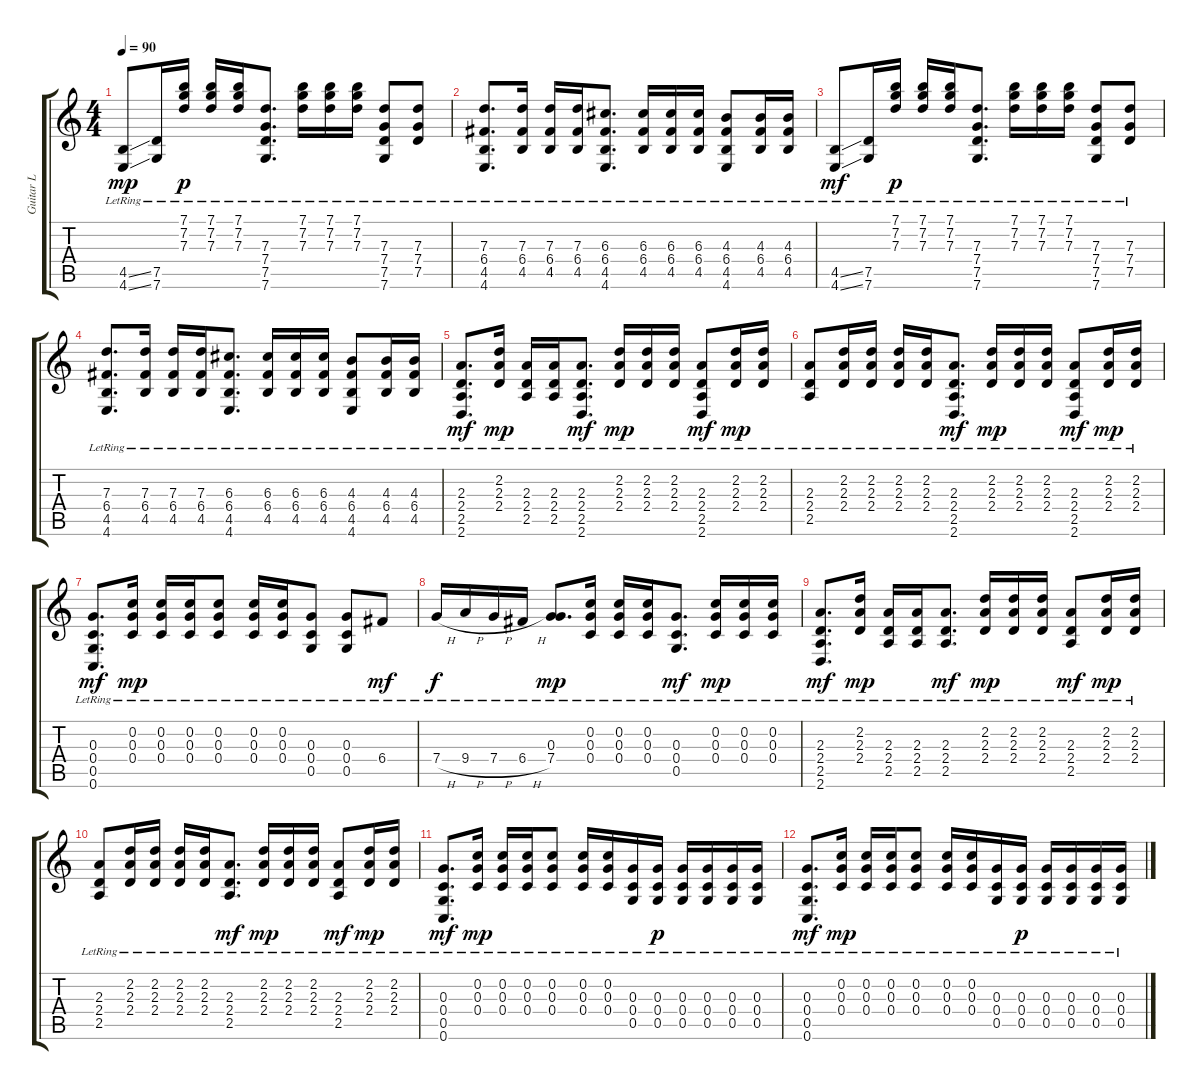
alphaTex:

\track ("Guitar L" "Guitar L") {instrument acousticguitarsteel}
\staff {score tabs}
\tuning (E4 C4 G3 C3 G2 C2) {hide}
\ts (4 4)
\tempo 90
\clef g2
\ks c
(4.5{ss} 4.6{ss lr}).8{dy mp} (7.5 7.6{lr}).16 (7.1{lr} 7.2{lr} 7.3{lr}).16{dy p} (7.1{lr} 7.2{lr} 7.3{lr}).16 (7.1{lr} 7.2{lr} 7.3{lr}).16 (7.3{lr} 7.4{lr} 7.5{lr} 7.6{lr}).8{d} (7.1{lr} 7.2{lr} 7.3{lr}).16 (7.1{lr} 7.2{lr} 7.3{lr}).16 (7.1{lr} 7.2{lr} 7.3{lr}).16 (7.3 7.4 7.5{lr} 7.6{lr}).8 (7.3{lr} 7.4 7.5).8 |
(7.3{lr} 6.4{lr} 4.5{lr} 4.6{lr}).8{d} (7.3{lr} 6.4{lr} 4.5{lr}).16 (7.3{lr} 6.4{lr} 4.5{lr}).16 (7.3{lr} 6.4{lr} 4.5{lr}).16 (6.3{lr} 6.4{lr} 4.5{lr} 4.6{lr}).8{d} (6.3{lr} 6.4{lr} 4.5{lr}).16 (6.3{lr} 6.4{lr} 4.5{lr}).16 (6.3{lr} 6.4{lr} 4.5{lr}).16 (4.3{lr} 6.4{lr} 4.5{lr} 4.6{lr}).8 (4.3{lr} 6.4{lr} 4.5{lr}).16 (4.3{lr} 6.4{lr} 4.5{lr}).16 |
(4.5{ss} 4.6{ss lr}).8{dy mf} (7.5 7.6{lr}).16 (7.1{lr} 7.2{lr} 7.3{lr}).16{dy p} (7.1{lr} 7.2{lr} 7.3{lr}).16 (7.1{lr} 7.2{lr} 7.3{lr}).16 (7.3{lr} 7.4{lr} 7.5{lr} 7.6{lr}).8{d} (7.1{lr} 7.2{lr} 7.3{lr}).16 (7.1{lr} 7.2{lr} 7.3{lr}).16 (7.1{lr} 7.2{lr} 7.3{lr}).16 (7.3 7.4 7.5{lr} 7.6{lr}).8 (7.3{lr} 7.4 7.5).8 |
(7.3{lr} 6.4{lr} 4.5{lr} 4.6{lr}).8{d} (7.3{lr} 6.4{lr} 4.5{lr}).16 (7.3{lr} 6.4{lr} 4.5{lr}).16 (7.3{lr} 6.4{lr} 4.5{lr}).16 (6.3{lr} 6.4{lr} 4.5{lr} 4.6{lr}).8{d} (6.3{lr} 6.4{lr} 4.5{lr}).16 (6.3{lr} 6.4{lr} 4.5{lr}).16 (6.3{lr} 6.4{lr} 4.5{lr}).16 (4.3{lr} 6.4{lr} 4.5{lr} 4.6{lr}).8 (4.3{lr} 6.4{lr} 4.5{lr}).16 (4.3{lr} 6.4{lr} 4.5{lr}).16 |
(2.3{lr} 2.4{lr} 2.5{lr} 2.6{lr}).8{d dy mf} (2.2{lr} 2.3{lr} 2.4{lr}).16{dy mp} (2.3{lr} 2.4{lr} 2.5{lr}).16 (2.3{lr} 2.4{lr} 2.5{lr}).16 (2.3{lr} 2.4{lr} 2.5{lr} 2.6{lr}).8{d dy mf} (2.2{lr} 2.3{lr} 2.4{lr}).16{dy mp} (2.2{lr} 2.3{lr} 2.4{lr}).16 (2.2{lr} 2.3{lr} 2.4{lr}).16 (2.3{lr} 2.4{lr} 2.5{lr} 2.6{lr}).8{dy mf} (2.2{lr} 2.3{lr} 2.4{lr}).16{dy mp} (2.2{lr} 2.3{lr} 2.4{lr}).16 |
(2.3{lr} 2.4{lr} 2.5{lr}).8 (2.2{lr} 2.3{lr} 2.4{lr}).16 (2.2{lr} 2.3{lr} 2.4{lr}).16 (2.2{lr} 2.3{lr} 2.4{lr}).16 (2.2{lr} 2.3{lr} 2.4{lr}).16 (2.3{lr} 2.4{lr} 2.5{lr} 2.6{lr}).8{d dy mf} (2.2{lr} 2.3{lr} 2.4{lr}).16{dy mp} (2.2{lr} 2.3{lr} 2.4{lr}).16 (2.2{lr} 2.3{lr} 2.4{lr}).16 (2.3{lr} 2.4{lr} 2.5{lr} 2.6{lr}).8{dy mf} (2.2{lr} 2.3{lr} 2.4{lr}).16{dy mp} (2.2{lr} 2.3{lr} 2.4{lr}).16 |
(0.3{lr} 0.4{lr} 0.5{lr} 0.6{lr}).8{d dy mf} (0.2{lr} 0.3{lr} 0.4{lr}).16{dy mp} (0.2{lr} 0.3{lr} 0.4{lr}).16 (0.2{lr} 0.3{lr} 0.4{lr}).16 (0.2{lr} 0.3{lr} 0.4{lr}).8 (0.2{lr} 0.3{lr} 0.4{lr}).16 (0.2{lr} 0.3{lr} 0.4{lr}).16 (0.3{lr} 0.4{lr} 0.5{lr}).8 (0.3{lr} 0.4{lr} 0.5{lr}).8 6.4{lr}.8{dy mf} |
7.4{h lr}.16{dy f} 9.4{h lr}.16 7.4{h lr}.16 6.4{h lr}.16 (0.3{lr} 7.4{lr}).8{d dy mp} (0.2{lr} 0.3{lr} 0.4{lr}).16 (0.2{lr} 0.3{lr} 0.4{lr}).16 (0.2{lr} 0.3{lr} 0.4{lr}).16 (0.3{lr} 0.4{lr} 0.5{lr}).8{d dy mf} (0.2{lr} 0.3{lr} 0.4{lr}).16{dy mp} (0.2{lr} 0.3{lr} 0.4{lr}).16 (0.2{lr} 0.3{lr} 0.4{lr}).16 |
(2.3{lr} 2.4{lr} 2.5{lr} 2.6{lr}).8{d dy mf} (2.2{lr} 2.3{lr} 2.4{lr}).16{dy mp} (2.3{lr} 2.4{lr} 2.5{lr}).16 (2.3{lr} 2.4{lr} 2.5{lr}).16 (2.3{lr} 2.4{lr} 2.5{lr}).8{d dy mf} (2.2{lr} 2.3{lr} 2.4{lr}).16{dy mp} (2.2{lr} 2.3{lr} 2.4{lr}).16 (2.2{lr} 2.3{lr} 2.4{lr}).16 (2.3{lr} 2.4{lr} 2.5{lr}).8{dy mf} (2.2{lr} 2.3{lr} 2.4{lr}).16{dy mp} (2.2{lr} 2.3{lr} 2.4{lr}).16 |
(2.3{lr} 2.4{lr} 2.5{lr}).8 (2.2{lr} 2.3{lr} 2.4{lr}).16 (2.2{lr} 2.3{lr} 2.4{lr}).16 (2.2{lr} 2.3{lr} 2.4{lr}).16 (2.2{lr} 2.3{lr} 2.4{lr}).16 (2.3{lr} 2.4{lr} 2.5{lr}).8{d dy mf} (2.2{lr} 2.3{lr} 2.4{lr}).16{dy mp} (2.2{lr} 2.3{lr} 2.4{lr}).16 (2.2{lr} 2.3{lr} 2.4{lr}).16 (2.3{lr} 2.4{lr} 2.5{lr}).8{dy mf} (2.2{lr} 2.3{lr} 2.4{lr}).16{dy mp} (2.2{lr} 2.3{lr} 2.4{lr}).16 |
(0.3{lr} 0.4{lr} 0.5{lr} 0.6{lr}).8{d dy mf} (0.2{lr} 0.3{lr} 0.4{lr}).16{dy mp} (0.2{lr} 0.3{lr} 0.4{lr}).16 (0.2{lr} 0.3{lr} 0.4{lr}).16 (0.2{lr} 0.3{lr} 0.4{lr}).8 (0.2{lr} 0.3{lr} 0.4{lr}).16 (0.2{lr} 0.3{lr} 0.4{lr}).16 (0.3{lr} 0.4{lr} 0.5{lr}).16 (0.3{lr} 0.4{lr} 0.5{lr}).16{dy p} (0.3{lr} 0.4{lr} 0.5{lr}).16 (0.3{lr} 0.4{lr} 0.5{lr}).16 (0.3{lr} 0.4{lr} 0.5{lr}).16 (0.3{lr} 0.4{lr} 0.5{lr}).16 |
(0.3{lr} 0.4{lr} 0.5{lr} 0.6{lr}).8{d dy mf} (0.2{lr} 0.3{lr} 0.4{lr}).16{dy mp} (0.2{lr} 0.3{lr} 0.4{lr}).16 (0.2{lr} 0.3{lr} 0.4{lr}).16 (0.2{lr} 0.3{lr} 0.4{lr}).8 (0.2{lr} 0.3{lr} 0.4{lr}).16 (0.2{lr} 0.3{lr} 0.4{lr}).16 (0.3{lr} 0.4{lr} 0.5{lr}).16 (0.3{lr} 0.4{lr} 0.5{lr}).16{dy p} (0.3{lr} 0.4{lr} 0.5{lr}).16 (0.3{lr} 0.4{lr} 0.5{lr}).16 (0.3{lr} 0.4{lr} 0.5{lr}).16 (0.3{lr} 0.4{lr} 0.5{lr}).16
